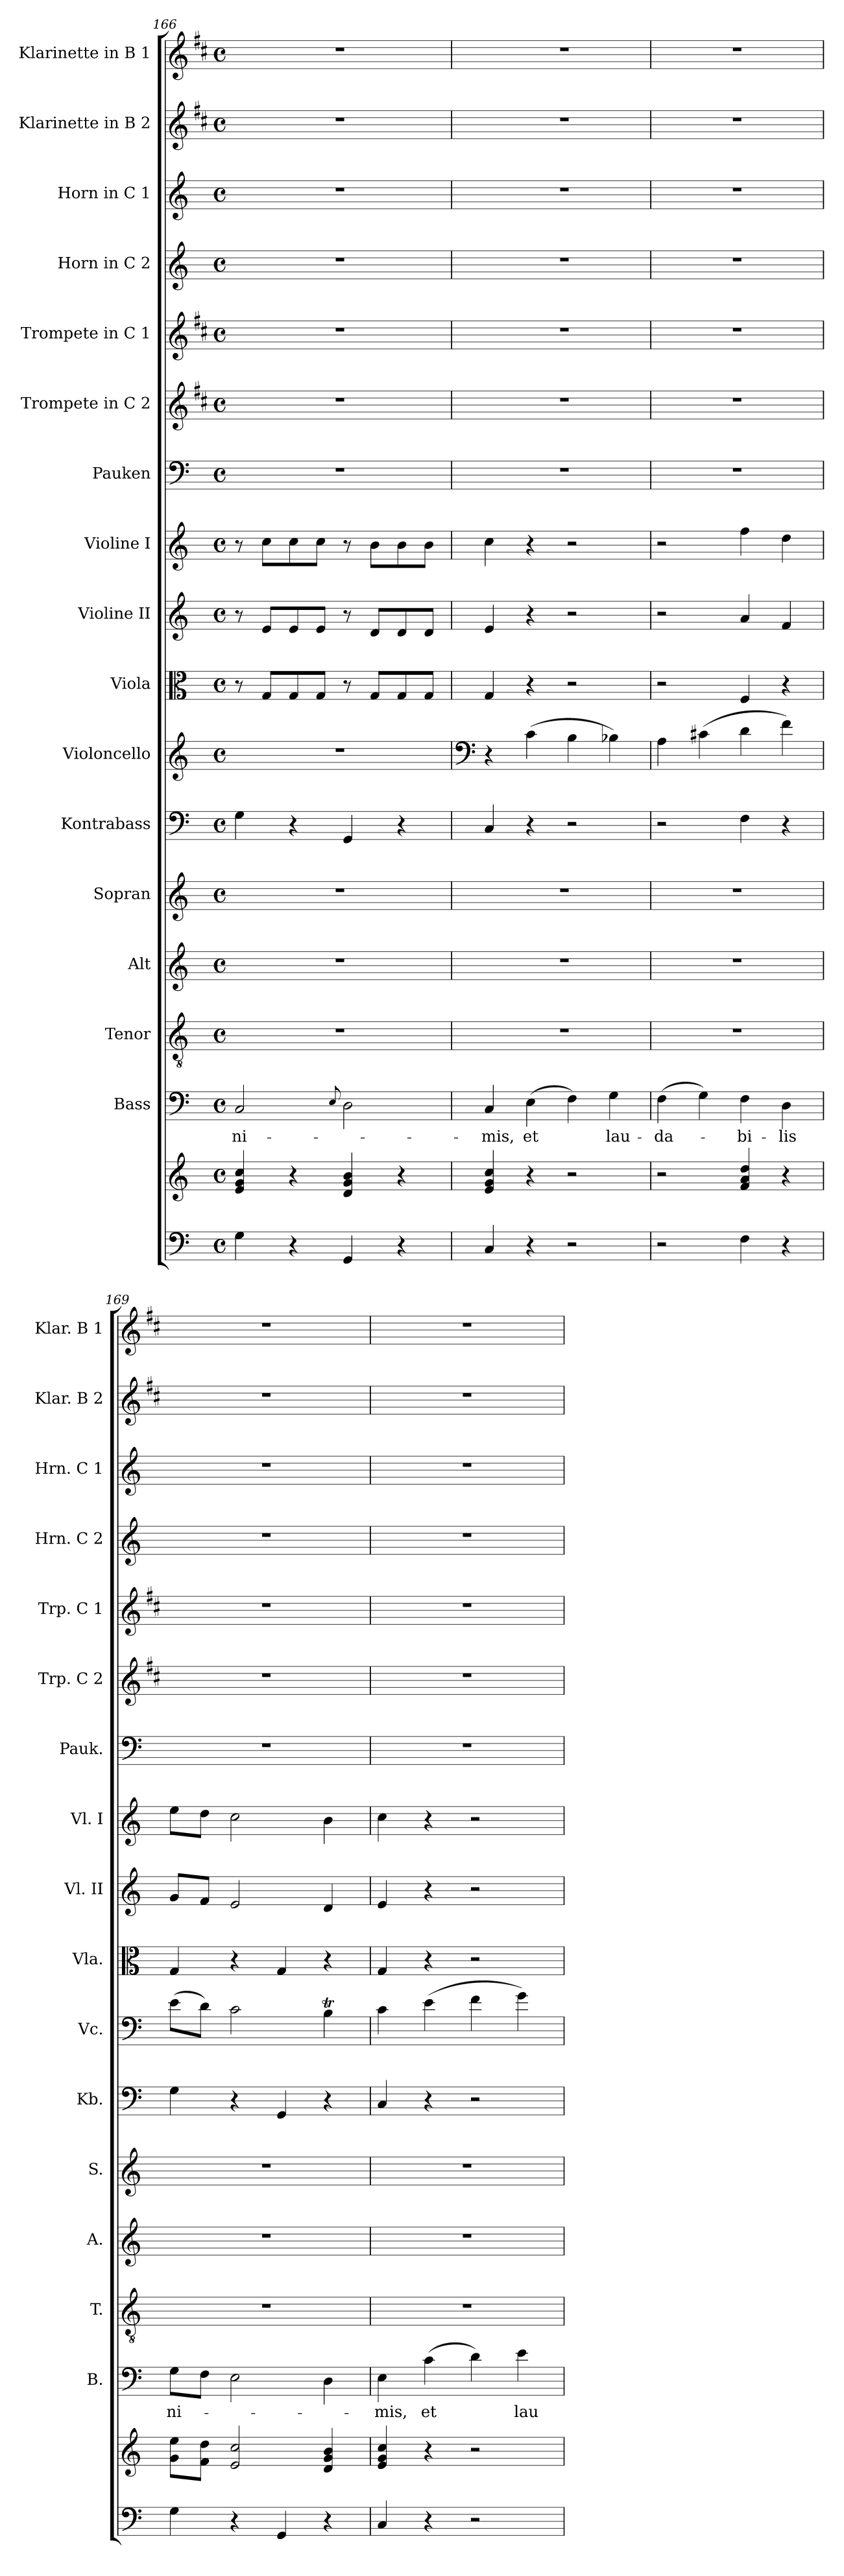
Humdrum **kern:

**kern	**kern	**kern	**text	**kern	**kern	**kern	**kern	**kern	**kern	**kern	**kern	**kern	**kern	**kern	**kern	**kern	**kern	**kern
*part17	*part17	*part16	*part16	*part15	*part14	*part13	*part12	*part11	*part10	*part9	*part8	*part7	*part6	*part5	*part4	*part3	*part2	*part1
*staff18	*staff17	*staff16	*staff16	*staff15	*staff14	*staff13	*staff12	*staff11	*staff10	*staff9	*staff8	*staff7	*staff6	*staff5	*staff4	*staff3	*staff2	*staff1
*	*	*I"Bass	*	*I"Tenor	*I"Alt	*I"Sopran	*I"Kontrabass	*I"Violoncello	*I"Viola	*I"Violine II	*I"Violine I	*I"Pauken	*I"Trompete in C 2	*I"Trompete in C 1	*I"Horn in C 2	*I"Horn in C 1	*I"Klarinette in B 2	*I"Klarinette in B 1
*	*	*I'B.	*	*I'T.	*I'A.	*I'S.	*I'Kb.	*I'Vc.	*I'Vla.	*I'Vl. II	*I'Vl. I	*I'Pauk.	*I'Trp. C 2	*I'Trp. C 1	*I'Hrn. C 2	*I'Hrn. C 1	*I'Klar. B 2	*I'Klar. B 1
*clefF4	*clefG2	*clefF4	*	*clefGv2	*clefG2	*clefG2	*clefF4	*clefG2	*clefC3	*clefG2	*clefG2	*clefF4	*clefG2	*clefG2	*clefG2	*clefG2	*clefG2	*clefG2
*	*	*	*	*	*	*	*ITrd7c12	*	*	*	*	*	*ITrd1c2	*ITrd1c2	*ITrd7c12	*ITrd7c12	*ITrd1c2	*ITrd1c2
*k[]	*k[]	*k[]	*	*k[]	*k[]	*k[]	*k[]	*k[]	*k[]	*k[]	*k[]	*k[]	*k[]	*k[]	*k[]	*k[]	*k[]	*k[]
*C:	*C:	*C:	*	*C:	*C:	*C:	*C:	*C:	*C:	*C:	*C:	*C:	*C:	*C:	*C:	*C:	*C:	*C:
*M4/4	*M4/4	*M4/4	*	*M4/4	*M4/4	*M4/4	*M4/4	*M4/4	*M4/4	*M4/4	*M4/4	*M4/4	*M4/4	*M4/4	*M4/4	*M4/4	*M4/4	*M4/4
*met(c)	*met(c)	*met(c)	*	*met(c)	*met(c)	*met(c)	*met(c)	*met(c)	*met(c)	*met(c)	*met(c)	*met(c)	*met(c)	*met(c)	*met(c)	*met(c)	*met(c)	*met(c)
=166	=166	=166	=166	=166	=166	=166	=166	=166	=166	=166	=166	=166	=166	=166	=166	=166	=166	=166
!	!	!	!LO:LY:b	!	!	!	!	!	!	!	!	!	!	!	!	!	!	!
4G\	4e/ 4g/ 4cc/	2C/	ni-	1r	1r	1r	4GG\	1r	8r	8r	8r	1r	1r	1r	1r	1r	1r	1r
.	.	.	.	.	.	.	.	.	8G/L	8e/L	8cc\L	.	.	.	.	.	.	.
4r	4r	.	.	.	.	.	4r	.	8G/	8e/	8cc\	.	.	.	.	.	.	.
.	.	.	.	.	.	.	.	.	8G/J	8e/J	8cc\J	.	.	.	.	.	.	.
.	.	8qqE/	.	.	.	.	.	.	.	.	.	.	.	.	.	.	.	.
4GG/	4d/ 4g/ 4b/	2D\	.	.	.	.	4GGG/	.	8r	8r	8r	.	.	.	.	.	.	.
.	.	.	.	.	.	.	.	.	8G/L	8d/L	8b\L	.	.	.	.	.	.	.
4r	4r	.	.	.	.	.	4r	.	8G/	8d/	8b\	.	.	.	.	.	.	.
.	.	.	.	.	.	.	.	.	8G/J	8d/J	8b\J	.	.	.	.	.	.	.
=167	=167	=167	=167	=167	=167	=167	=167	=167	=167	=167	=167	=167	=167	=167	=167	=167	=167	=167
*	*	*	*	*	*	*	*	*clefF4	*	*	*	*	*	*	*	*	*	*
!	!	!	!LO:LY:b	!	!	!	!	!	!	!	!	!	!	!	!	!	!	!
4C/	4e/ 4g/ 4cc/	4C/	-mis,	1r	1r	1r	4CC/	4r	4G/	4e/	4cc\	1r	1r	1r	1r	1r	1r	1r
!	!	!	!LO:LY:b	!	!	!	!	!	!	!	!	!	!	!	!	!	!	!
4r	4r	(>4E\	et	.	.	.	4r	(>4c\	4r	4r	4r	.	.	.	.	.	.	.
2r	2r	4F\)	.	.	.	.	2r	4B\	2r	2r	2r	.	.	.	.	.	.	.
!	!	!	!LO:LY:b	!	!	!	!	!	!	!	!	!	!	!	!	!	!	!
.	.	4G\	lau-	.	.	.	.	4B-X\)	.	.	.	.	.	.	.	.	.	.
!!LO:PB:g=z
=168	=168	=168	=168	=168	=168	=168	=168	=168	=168	=168	=168	=168	=168	=168	=168	=168	=168	=168
!	!	!	!LO:LY:b	!	!	!	!	!	!	!	!	!	!	!	!	!	!	!
2r	2r	(>4F\	-da-	1r	1r	1r	2r	4A\	2r	2r	2r	1r	1r	1r	1r	1r	1r	1r
.	.	4G\)	.	.	.	.	.	(>4c#X\	.	.	.	.	.	.	.	.	.	.
!	!	!	!LO:LY:b	!	!	!	!	!	!	!	!	!	!	!	!	!	!	!
4F\	4f/ 4a/ 4dd/	4F\	-bi-	.	.	.	4FF\	4d\	4F/	4a/	4ff\	.	.	.	.	.	.	.
!	!	!	!LO:LY:b	!	!	!	!	!	!	!	!	!	!	!	!	!	!	!
4r	4r	4D\	-lis	.	.	.	4r	4f\)	4r	4f/	4dd\	.	.	.	.	.	.	.
=169	=169	=169	=169	=169	=169	=169	=169	=169	=169	=169	=169	=169	=169	=169	=169	=169	=169	=169
!	!	!	!LO:LY:b	!	!	!	!	!	!	!	!	!	!	!	!	!	!	!
4G\	8g\ 8ee\L	8G\L	ni-	1r	1r	1r	4GG\	(>8e\L	4G/	8g/L	8ee\L	1r	1r	1r	1r	1r	1r	1r
.	8f\ 8dd\J	8F\J	.	.	.	.	.	8d\J)	.	8f/J	8dd\J	.	.	.	.	.	.	.
4r	2e/ 2cc/	2E\	.	.	.	.	4r	2c\	4r	2e/	2cc\	.	.	.	.	.	.	.
4GG/	.	.	.	.	.	.	4GGG/	.	4G/	.	.	.	.	.	.	.	.	.
4r	4d/ 4g/ 4b/	4D\	.	.	.	.	4r	4Bt\	4r	4d/	4b\	.	.	.	.	.	.	.
=170	=170	=170	=170	=170	=170	=170	=170	=170	=170	=170	=170	=170	=170	=170	=170	=170	=170	=170
!	!	!	!LO:LY:b	!	!	!	!	!	!	!	!	!	!	!	!	!	!	!
4C/	4e/ 4g/ 4cc/	4E\	-mis,	1r	1r	1r	4CC/	4c\	4G/	4e/	4cc\	1r	1r	1r	1r	1r	1r	1r
!	!	!	!LO:LY:b	!	!	!	!	!	!	!	!	!	!	!	!	!	!	!
4r	4r	(>4c\	et	.	.	.	4r	(>4e\	4r	4r	4r	.	.	.	.	.	.	.
2r	2r	4d\)	.	.	.	.	2r	4f\	2r	2r	2r	.	.	.	.	.	.	.
!	!	!	!LO:LY:b	!	!	!	!	!	!	!	!	!	!	!	!	!	!	!
.	.	4e\	lau-	.	.	.	.	4g\)	.	.	.	.	.	.	.	.	.	.
=	=	=	=	=	=	=	=	=	=	=	=	=	=	=	=	=	=	=
*-	*-	*-	*-	*-	*-	*-	*-	*-	*-	*-	*-	*-	*-	*-	*-	*-	*-	*-
